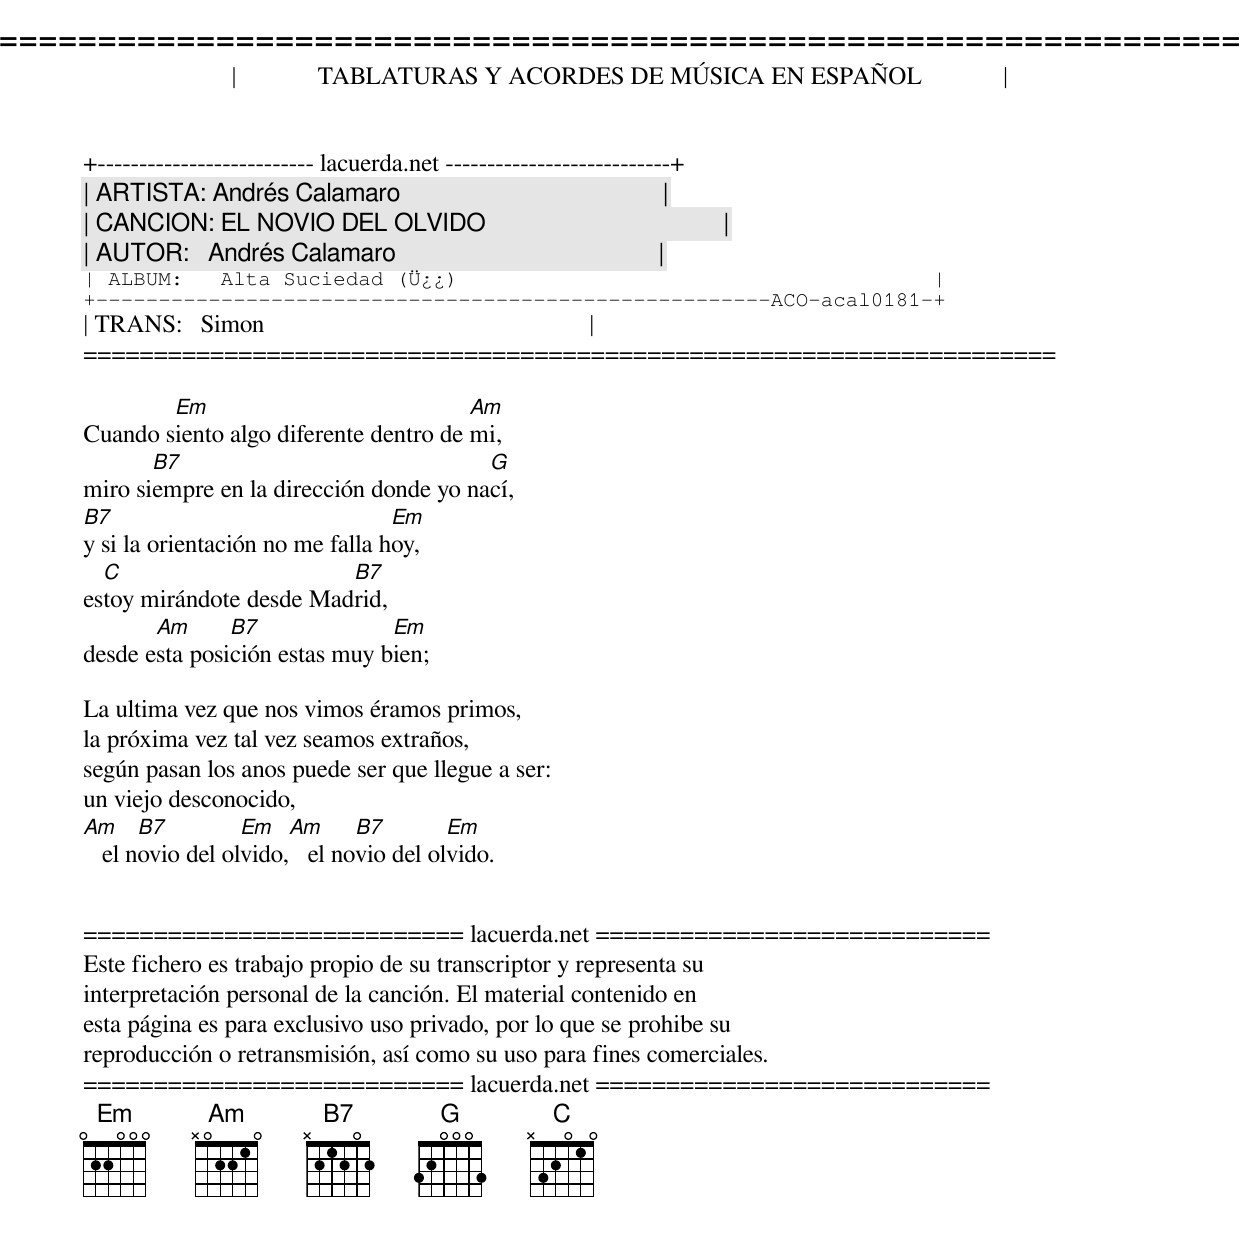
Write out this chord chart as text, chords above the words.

=====================================================================
|             TABLATURAS Y ACORDES DE MÚSICA EN ESPAÑOL             |
+-------------------------- lacuerda.net ---------------------------+
| ARTISTA: Andrés Calamaro                                          |
| CANCION: EL NOVIO DEL OLVIDO                                      |
| AUTOR:   Andrés Calamaro                                          |
| ALBUM:   Alta Suciedad (Ü¿¿)                                      |
+------------------------------------------------------ACO-acal0181-+
| TRANS:   Simon                                                    |
=====================================================================

        Em                             Am
Cuando siento algo diferente dentro de mi,
       B7                               G
miro siempre en la dirección donde yo nací,
B7                               Em
y si la orientación no me falla hoy,
  C                      B7
estoy mirándote desde Madrid,
       Am      B7              Em
desde esta posición estas muy bien;

La ultima vez que nos vimos éramos primos,
la próxima vez tal vez seamos extraños,
según pasan los anos puede ser que llegue a ser:
un viejo desconocido,
Am     B7         Em   Am      B7        Em
   el novio del olvido,   el novio del olvido.


=========================== lacuerda.net ============================
Este fichero es trabajo propio de su transcriptor y representa su
interpretación personal de la canción. El material contenido en
esta página es para exclusivo uso privado, por lo que se prohibe su
reproducción o retransmisión, así como su uso para fines comerciales.
=========================== lacuerda.net ============================
